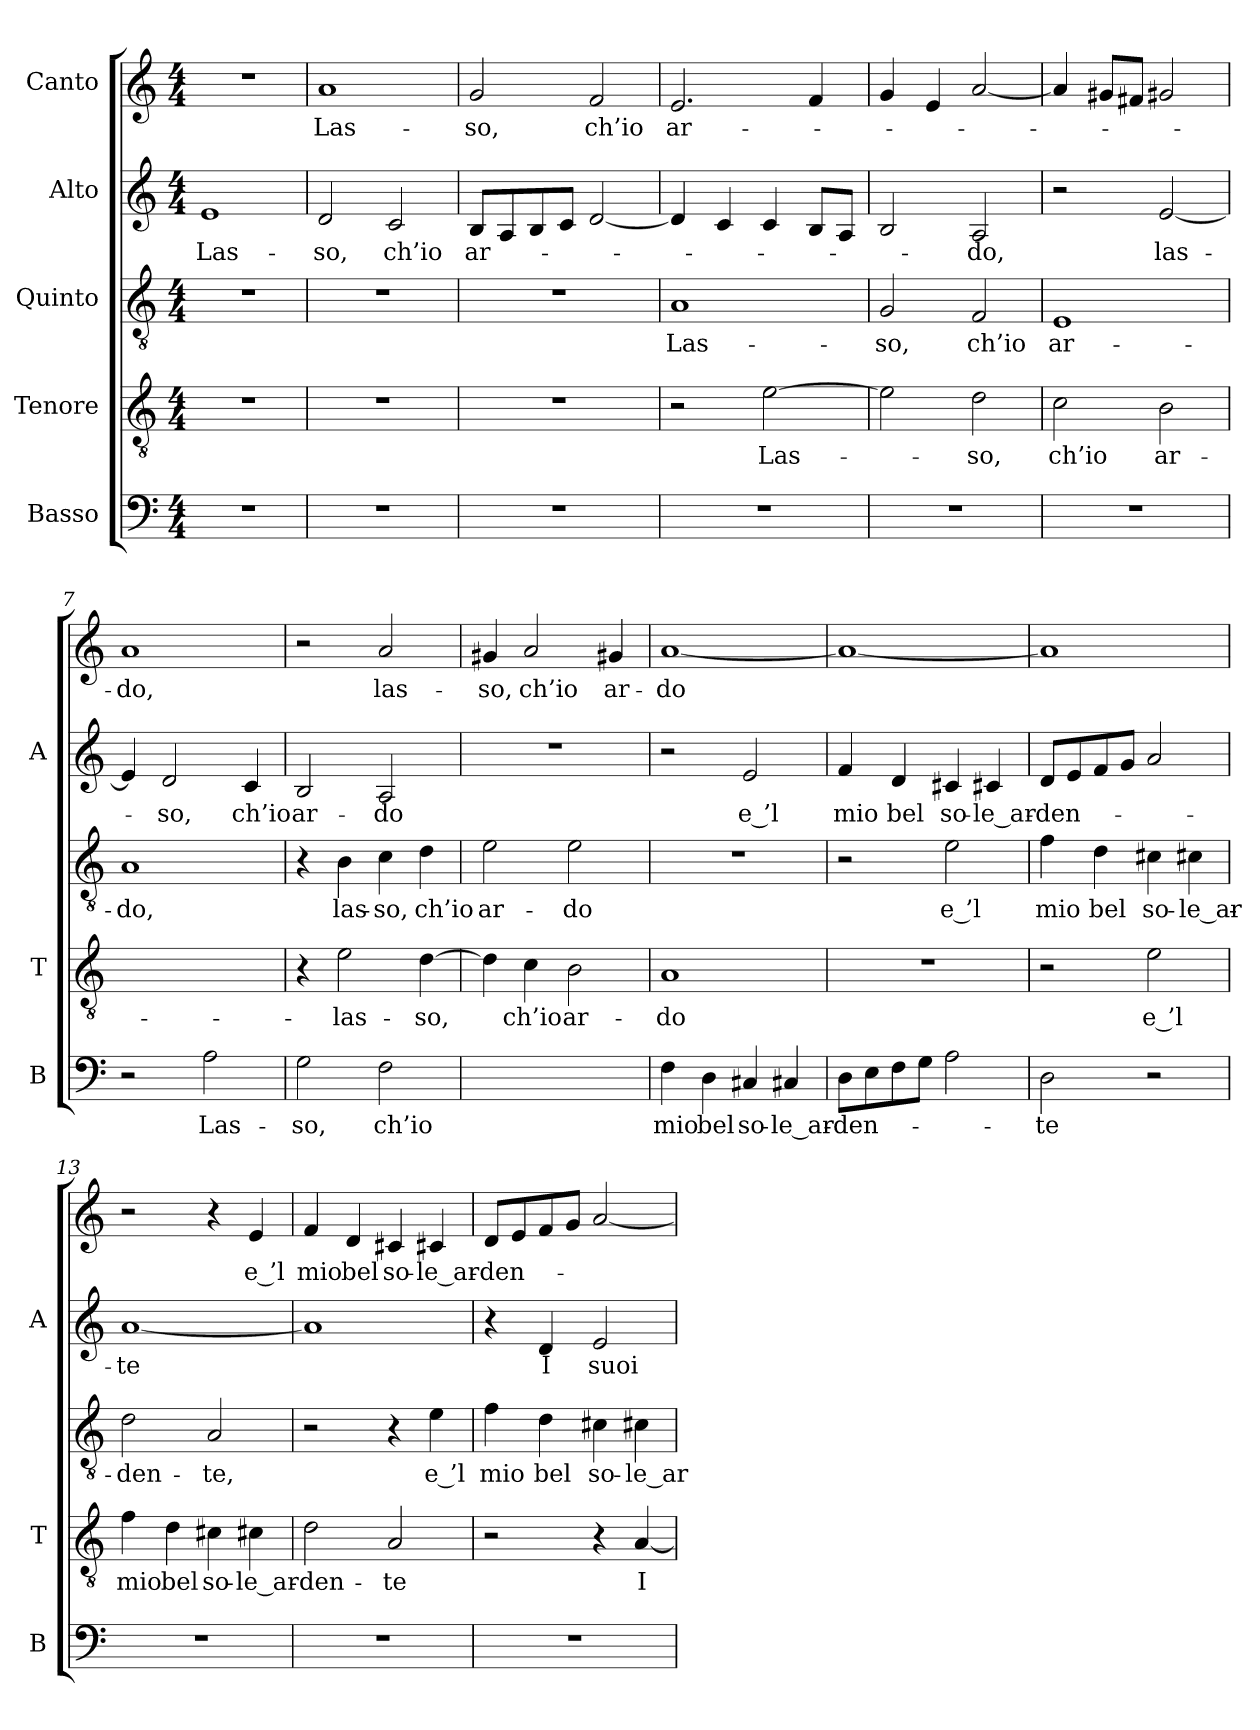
**kern	**text	**kern	**text	**kern	**text	**kern	**text	**kern	**text
*part5	*part5	*part4	*part4	*part3	*part3	*part2	*part2	*part1	*part1
*staff5	*staff5	*staff4	*staff4	*staff3	*staff3	*staff2	*staff2	*staff1	*staff1
*I"Basso	*	*I"Tenore	*	*I"Quinto	*	*I"Alto	*	*I"Canto	*
*I'B	*	*I'T	*	*	*	*I'A	*	*	*
*clefF4	*	*clefGv2	*	*clefGv2	*	*clefG2	*	*clefG2	*
*k[]	*	*k[]	*	*k[]	*	*k[]	*	*k[]	*
*C:	*	*C:	*	*C:	*	*C:	*	*C:	*
*M4/4	*	*M4/4	*	*M4/4	*	*M4/4	*	*M4/4	*
=1	=1	=1	=1	=1	=1	=1	=1	=1	=1
1r	.	1r	.	1r	.	1e	Las-	1r	.
=2	=2	=2	=2	=2	=2	=2	=2	=2	=2
1r	.	1r	.	1r	.	2d	-so,	1a	Las-
.	.	.	.	.	.	2c	-ch’io	.	.
=3	=3	=3	=3	=3	=3	=3	=3	=3	=3
1r	.	1r	.	1r	.	8BL	ar-	2g	-so,
.	.	.	.	.	.	8A	.	.	.
.	.	.	.	.	.	8B	.	.	.
.	.	.	.	.	.	8cJ	.	.	.
.	.	.	.	.	.	[2d	.	2f	-ch’io
=4	=4	=4	=4	=4	=4	=4	=4	=4	=4
1r	.	2r	.	1A	Las-	4d]	.	2.e	ar-
.	.	.	.	.	.	4c	.	.	.
.	.	[2e	Las-	.	.	4c	.	.	.
.	.	.	.	.	.	8BL	.	4f	.
.	.	.	.	.	.	8AJ	.	.	.
=5	=5	=5	=5	=5	=5	=5	=5	=5	=5
1r	.	2e]	.	2G	-so,	2B	.	4g	.
.	.	.	.	.	.	.	.	4e	.
.	.	2d	-so,	2F	-ch’io	2A	-do,	[2a	.
=6	=6	=6	=6	=6	=6	=6	=6	=6	=6
1r	.	2c	-ch’io	1E	ar-	2r	.	4a]	.
.	.	.	.	.	.	.	.	8g#XL	.
.	.	.	.	.	.	.	.	8f#XJ	.
.	.	2B	ar-	.	.	[2e	las-	2g#X	.
=7	=7	=7	=7	=7	=7	=7	=7	=7	=7
2r	.	1ryy	.	1A	-do,	4e]	.	1a	-do,
.	.	.	.	.	.	2d	-so,	.	.
2A	Las-	.	.	.	.	.	.	.	.
.	.	.	.	.	.	4c	-ch’io	.	.
=8	=8	=8	=8	=8	=8	=8	=8	=8	=8
2G	-so,	4r	.	4r	.	2B	ar-	2r	.
.	.	2e	las-	4B	las-	.	.	.	.
2F	-ch’io	.	.	4c	-so,	2A	-do	2a	las-
.	.	[4d	-so,	4d	-ch’io	.	.	.	.
=9	=9	=9	=9	=9	=9	=9	=9	=9	=9
1ryy	.	4d]	.	2e	ar-	1r	.	4g#X	-so,
.	.	4c	-ch’io	.	.	.	.	2a	-ch’io
.	.	2B	ar-	2e	-do	.	.	.	.
.	.	.	.	.	.	.	.	4g#X	ar-
=10	=10	=10	=10	=10	=10	=10	=10	=10	=10
4F	-mio	1A	-do	1r	.	2r	.	[1a	-do
4D	-bel	.	.	.	.	.	.	.	.
4C#X	so-	.	.	.	.	2e	-e ’l	.	.
4C#X	le_ar-	.	.	.	.	.	.	.	.
=11	=11	=11	=11	=11	=11	=11	=11	=11	=11
8DL	den-	1r	.	2r	.	4f	-mio	1a_	.
8E	.	.	.	.	.	.	.	.	.
8F	.	.	.	.	.	4d	-bel	.	.
8GJ	.	.	.	.	.	.	.	.	.
2A	.	.	.	2e	-e ’l	4c#X	so-	.	.
.	.	.	.	.	.	4c#X	le_ar-	.	.
=12	=12	=12	=12	=12	=12	=12	=12	=12	=12
2D	-te	2r	.	4f	-mio	8dL	den-	1a]	.
.	.	.	.	.	.	8e	.	.	.
.	.	.	.	4d	-bel	8f	.	.	.
.	.	.	.	.	.	8gJ	.	.	.
2r	.	2e	-e ’l	4c#X	so-	2a	.	.	.
.	.	.	.	4c#X	le_ar-	.	.	.	.
=13	=13	=13	=13	=13	=13	=13	=13	=13	=13
1r	.	4f	-mio	2d	den-	[1a	-te	2r	.
.	.	4d	-bel	.	.	.	.	.	.
.	.	4c#X	so-	2A	-te,	.	.	4r	.
.	.	4c#X	le_ar-	.	.	.	.	4e	-e ’l
=14	=14	=14	=14	=14	=14	=14	=14	=14	=14
1r	.	2d	den-	2r	.	1a]	.	4f	-mio
.	.	.	.	.	.	.	.	4d	-bel
.	.	2A	-te	4r	.	.	.	4c#X	so-
.	.	.	.	4e	-e ’l	.	.	4c#X	le_ar-
=15	=15	=15	=15	=15	=15	=15	=15	=15	=15
1r	.	2r	.	4f	-mio	4r	.	8dL	den-
.	.	.	.	.	.	.	.	8e	.
.	.	.	.	4d	-bel	4d	-I	8f	.
.	.	.	.	.	.	.	.	8gJ	.
.	.	4r	.	4c#X	so-	2e	-suoi	[2a	.
.	.	[4A	-I	4c#X	le_ar-	.	.	.	.
=	=	=	=	=	=	=	=	=	=
*-	*-	*-	*-	*-	*-	*-	*-	*-	*-
